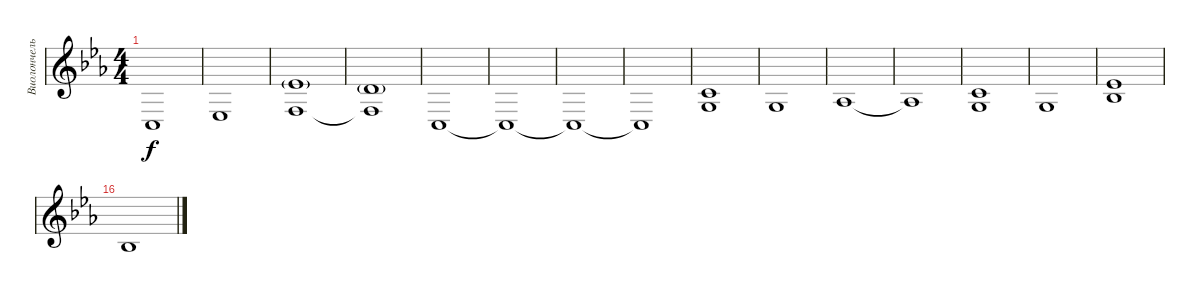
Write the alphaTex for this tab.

\bracketExtendMode groupsimilarinstruments
\multiTrackTrackNamePolicy hidden
\firstSystemTrackNameMode fullname
\otherSystemsTrackNameMode fullname
\otherSystemsTrackNameOrientation horizontal
\defaultBarNumberDisplay FirstOfSystem
\track ("Виолончель " "Viola") {instrument viola}
\staff {score}
\tuning (A4 D4 G3 C3)
\ts (4 4)
\tempo (120 hide)
\clef g2
\ks eb
0.4.1{dy f} |
3.4.1 |
(1.2{g} 5.4).1 |
(0.2{g} 5.4{t}).1 |
0.4.1 |
0.4{t}.1 |
0.4{t}.1 |
0.4{t}.1 |
(5.3 7.4).1 |
7.4.1 |
8.4.1 |
8.4{t}.1 |
(5.3 7.4).1 |
7.4.1 |
(8.3 10.4).1 |
10.4.1
